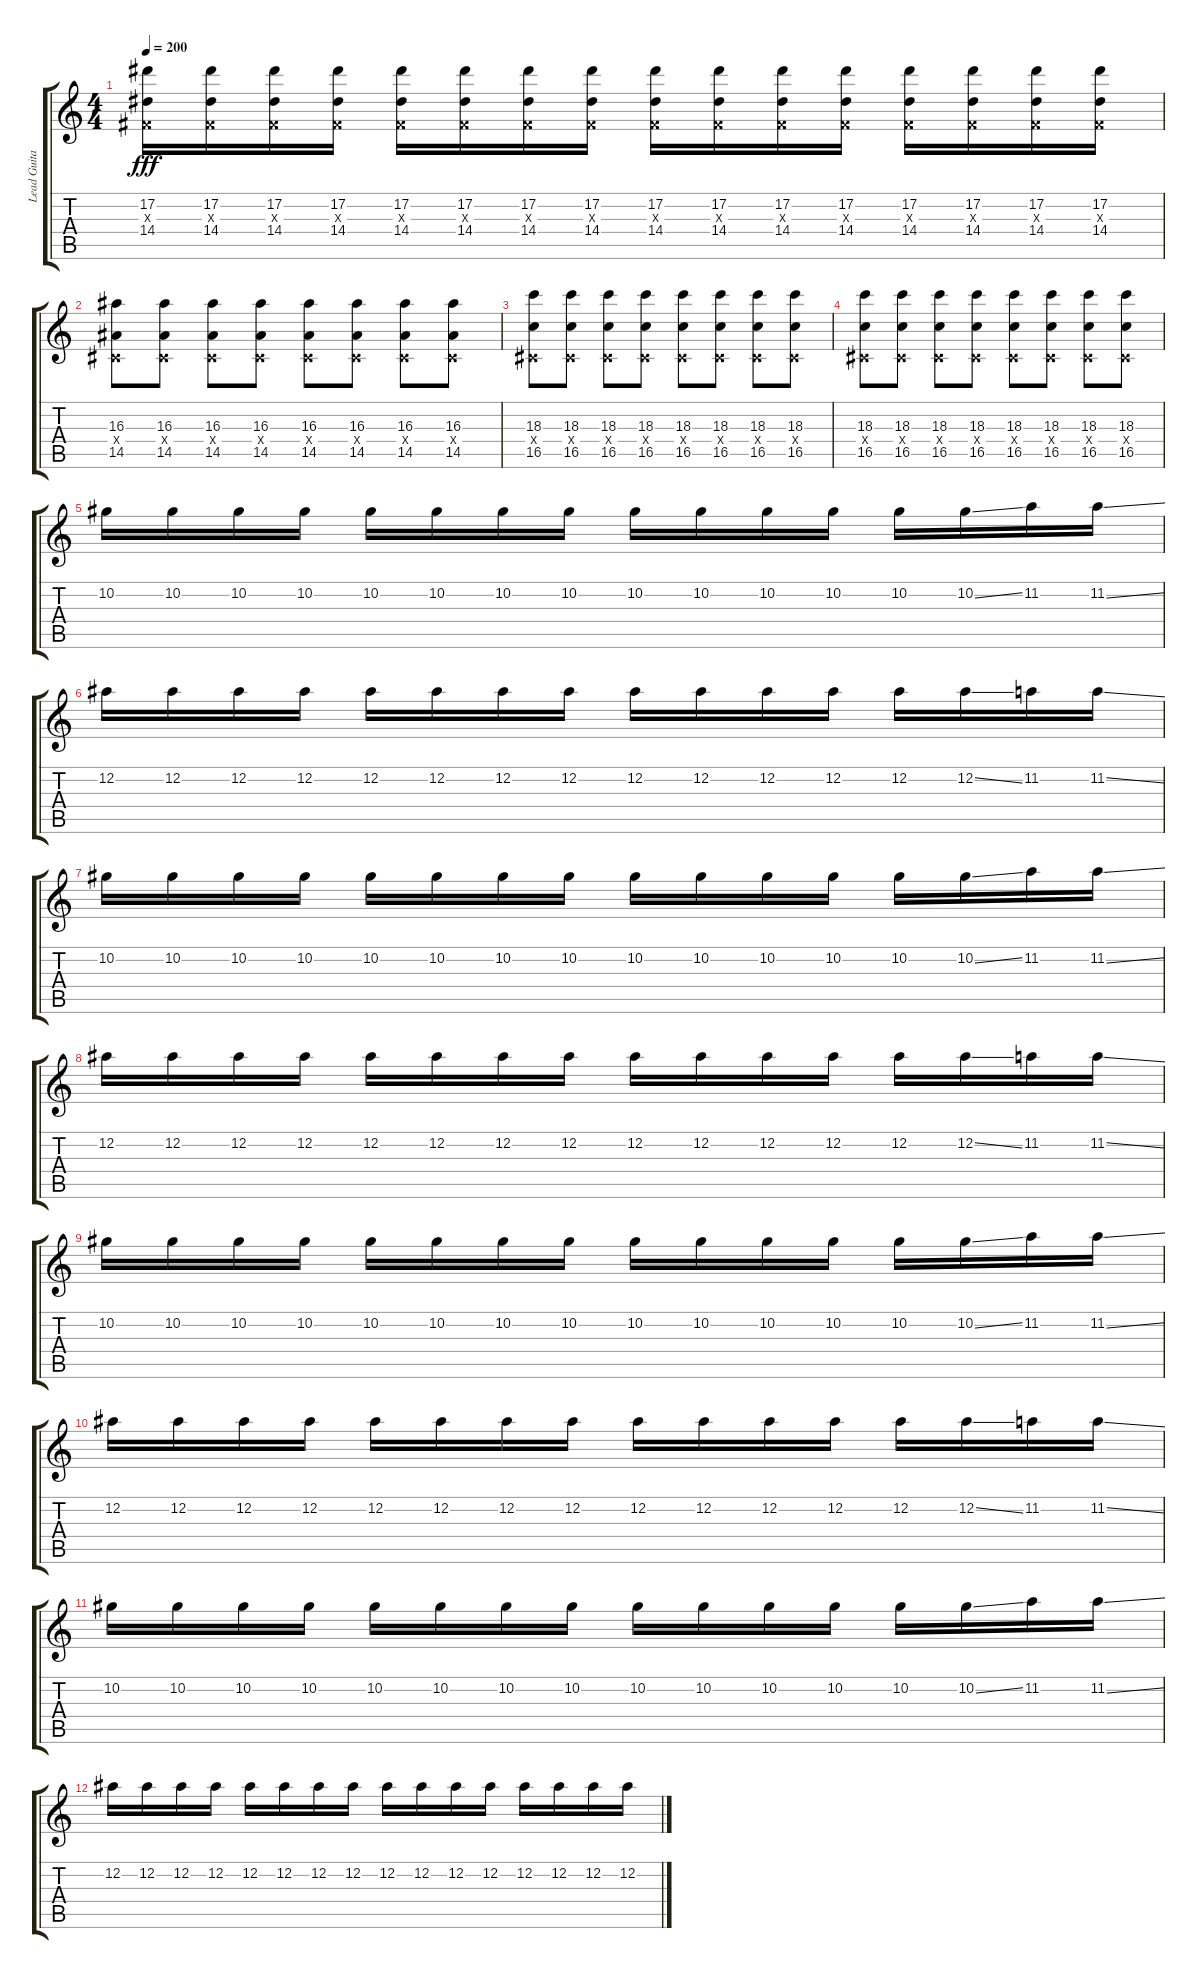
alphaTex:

\track ("Lead Guitar" "Lead Guita") {instrument electricguitarclean}
\staff {score tabs}
\tuning (Eb4 Bb3 Gb3 Db3 Ab2 Db2) {hide}
\ts (4 4)
\tempo 200
\clef g2
\ks c
(17.2 0.3{x} 14.4).16{dy fff} (17.2 0.3{x} 14.4).16 (17.2 0.3{x} 14.4).16 (17.2 0.3{x} 14.4).16 (17.2 0.3{x} 14.4).16 (17.2 0.3{x} 14.4).16 (17.2 0.3{x} 14.4).16 (17.2 0.3{x} 14.4).16 (17.2 0.3{x} 14.4).16 (17.2 0.3{x} 14.4).16 (17.2 0.3{x} 14.4).16 (17.2 0.3{x} 14.4).16 (17.2 0.3{x} 14.4).16 (17.2 0.3{x} 14.4).16 (17.2 0.3{x} 14.4).16 (17.2 0.3{x} 14.4).16 |
(16.3 0.4{x} 14.5).8 (16.3 0.4{x} 14.5).8 (16.3 0.4{x} 14.5).8 (16.3 0.4{x} 14.5).8 (16.3 0.4{x} 14.5).8 (16.3 0.4{x} 14.5).8 (16.3 0.4{x} 14.5).8 (16.3 0.4{x} 14.5).8 |
(18.3 0.4{x} 16.5).8 (18.3 0.4{x} 16.5).8 (18.3 0.4{x} 16.5).8 (18.3 0.4{x} 16.5).8 (18.3 0.4{x} 16.5).8 (18.3 0.4{x} 16.5).8 (18.3 0.4{x} 16.5).8 (18.3 0.4{x} 16.5).8 |
(18.3 0.4{x} 16.5).8 (18.3 0.4{x} 16.5).8 (18.3 0.4{x} 16.5).8 (18.3 0.4{x} 16.5).8 (18.3 0.4{x} 16.5).8 (18.3 0.4{x} 16.5).8 (18.3 0.4{x} 16.5).8 (18.3 0.4{x} 16.5).8 |
10.2.16{volume 11} 10.2.16 10.2.16 10.2.16 10.2.16 10.2.16 10.2.16 10.2.16 10.2.16 10.2.16 10.2.16 10.2.16 10.2.16 10.2{ss}.16 11.2.16 11.2{ss}.16 |
12.2.16 12.2.16 12.2.16 12.2.16 12.2.16 12.2.16 12.2.16 12.2.16 12.2.16 12.2.16 12.2.16 12.2.16 12.2.16 12.2{ss}.16 11.2.16 11.2{ss}.16 |
10.2.16 10.2.16 10.2.16 10.2.16 10.2.16 10.2.16 10.2.16 10.2.16 10.2.16 10.2.16 10.2.16 10.2.16 10.2.16 10.2{ss}.16 11.2.16 11.2{ss}.16 |
12.2.16 12.2.16 12.2.16 12.2.16 12.2.16 12.2.16 12.2.16 12.2.16 12.2.16 12.2.16 12.2.16 12.2.16 12.2.16 12.2{ss}.16 11.2.16 11.2{ss}.16 |
10.2.16 10.2.16 10.2.16 10.2.16 10.2.16 10.2.16 10.2.16 10.2.16 10.2.16 10.2.16 10.2.16 10.2.16 10.2.16 10.2{ss}.16 11.2.16 11.2{ss}.16 |
12.2.16 12.2.16 12.2.16 12.2.16 12.2.16 12.2.16 12.2.16 12.2.16 12.2.16 12.2.16 12.2.16 12.2.16 12.2.16 12.2{ss}.16 11.2.16 11.2{ss}.16 |
10.2.16 10.2.16 10.2.16 10.2.16 10.2.16 10.2.16 10.2.16 10.2.16 10.2.16 10.2.16 10.2.16 10.2.16 10.2.16 10.2{ss}.16 11.2.16 11.2{ss}.16 |
12.2.16 12.2.16 12.2.16 12.2.16 12.2.16 12.2.16 12.2.16 12.2.16 12.2.16 12.2.16 12.2.16 12.2.16 12.2.16 12.2.16 12.2.16 12.2.16
